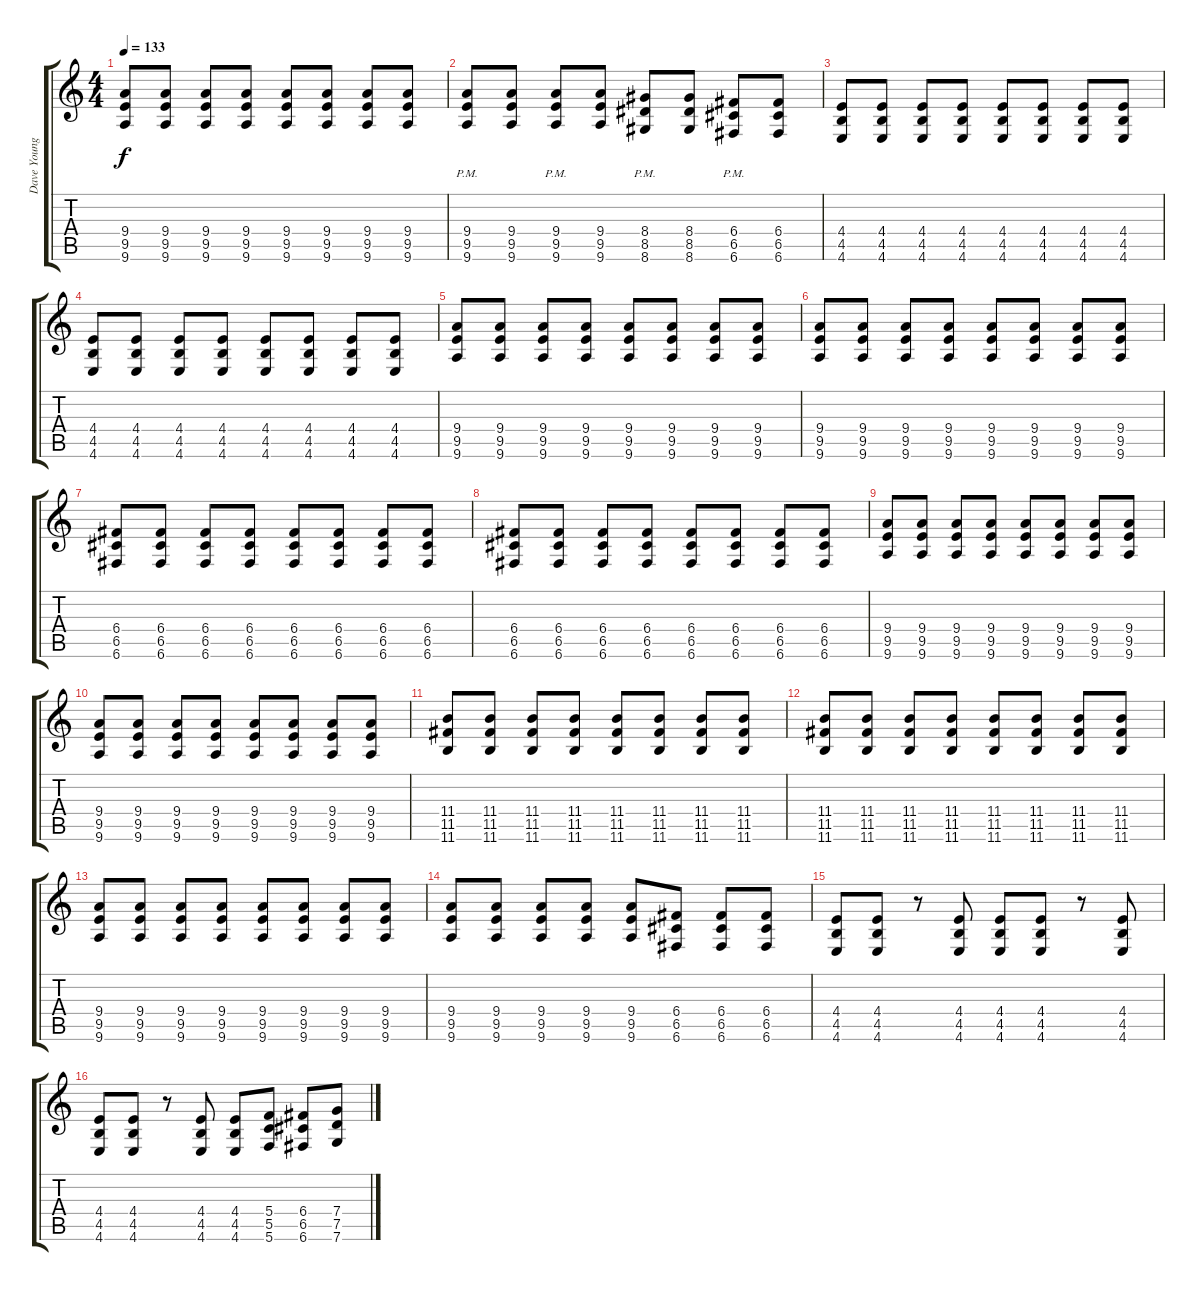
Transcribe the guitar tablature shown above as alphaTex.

\track ("Dave Young" "Dave Young") {instrument distortionguitar}
\staff {score tabs}
\tuning (E4 C4 G3 C3 G2 C2) {hide}
\ts (4 4)
\tempo 133
\clef g2
\ks c
(9.4 9.5 9.6).8{txt "" dy f} (9.4 9.5 9.6).8{txt ""} (9.4 9.5 9.6).8{txt ""} (9.4 9.5 9.6).8{txt ""} (9.4 9.5 9.6).8{txt ""} (9.4 9.5 9.6).8{txt ""} (9.4 9.5 9.6).8{txt ""} (9.4 9.5 9.6).8{txt ""} |
(9.4{pm} 9.5{pm} 9.6{pm}).8{txt ""} (9.4 9.5 9.6).8{txt ""} (9.4 9.5 9.6{pm}).8{txt ""} (9.4 9.5 9.6).8{txt ""} (8.4{pm} 8.5{pm} 8.6).8{txt ""} (8.4 8.5 8.6).8{txt ""} (6.4{pm} 6.5{pm} 6.6).8{txt ""} (6.4 6.5 6.6).8{txt ""} |
(4.4 4.5 4.6).8{txt ""} (4.4 4.5 4.6).8{txt ""} (4.4 4.5 4.6).8{txt ""} (4.4 4.5 4.6).8{txt ""} (4.4 4.5 4.6).8{txt ""} (4.4 4.5 4.6).8{txt ""} (4.4 4.5 4.6).8{txt ""} (4.4 4.5 4.6).8{txt ""} |
(4.4 4.5 4.6).8{txt ""} (4.4 4.5 4.6).8{txt ""} (4.4 4.5 4.6).8{txt ""} (4.4 4.5 4.6).8{txt ""} (4.4 4.5 4.6).8{txt ""} (4.4 4.5 4.6).8{txt ""} (4.4 4.5 4.6).8{txt ""} (4.4 4.5 4.6).8{txt ""} |
(9.4 9.5 9.6).8{txt ""} (9.4 9.5 9.6).8{txt ""} (9.4 9.5 9.6).8{txt ""} (9.4 9.5 9.6).8{txt ""} (9.4 9.5 9.6).8{txt ""} (9.4 9.5 9.6).8{txt ""} (9.4 9.5 9.6).8{txt ""} (9.4 9.5 9.6).8{txt ""} |
(9.4 9.5 9.6).8{txt ""} (9.4 9.5 9.6).8{txt ""} (9.4 9.5 9.6).8{txt ""} (9.4 9.5 9.6).8{txt ""} (9.4 9.5 9.6).8{txt ""} (9.4 9.5 9.6).8{txt ""} (9.4 9.5 9.6).8{txt ""} (9.4 9.5 9.6).8{txt ""} |
(6.4 6.5 6.6).8{txt ""} (6.4 6.5 6.6).8{txt ""} (6.4 6.5 6.6).8{txt ""} (6.4 6.5 6.6).8{txt ""} (6.4 6.5 6.6).8{txt ""} (6.4 6.5 6.6).8{txt ""} (6.4 6.5 6.6).8{txt ""} (6.4 6.5 6.6).8{txt ""} |
(6.4 6.5 6.6).8{txt ""} (6.4 6.5 6.6).8{txt ""} (6.4 6.5 6.6).8{txt ""} (6.4 6.5 6.6).8{txt ""} (6.4 6.5 6.6).8{txt ""} (6.4 6.5 6.6).8{txt ""} (6.4 6.5 6.6).8{txt ""} (6.4 6.5 6.6).8{txt ""} |
(9.4 9.5 9.6).8{txt ""} (9.4 9.5 9.6).8{txt ""} (9.4 9.5 9.6).8{txt ""} (9.4 9.5 9.6).8{txt ""} (9.4 9.5 9.6).8{txt ""} (9.4 9.5 9.6).8{txt ""} (9.4 9.5 9.6).8{txt ""} (9.4 9.5 9.6).8{txt ""} |
(9.4 9.5 9.6).8{txt ""} (9.4 9.5 9.6).8{txt ""} (9.4 9.5 9.6).8{txt ""} (9.4 9.5 9.6).8{txt ""} (9.4 9.5 9.6).8{txt ""} (9.4 9.5 9.6).8{txt ""} (9.4 9.5 9.6).8{txt ""} (9.4 9.5 9.6).8{txt ""} |
(11.4 11.5 11.6).8 (11.4 11.5 11.6).8 (11.4 11.5 11.6).8 (11.4 11.5 11.6).8 (11.4 11.5 11.6).8 (11.4 11.5 11.6).8 (11.4 11.5 11.6).8 (11.4 11.5 11.6).8 |
(11.4 11.5 11.6).8 (11.4 11.5 11.6).8 (11.4 11.5 11.6).8 (11.4 11.5 11.6).8 (11.4 11.5 11.6).8 (11.4 11.5 11.6).8 (11.4 11.5 11.6).8 (11.4 11.5 11.6).8 |
(9.4 9.5 9.6).8{txt ""} (9.4 9.5 9.6).8{txt ""} (9.4 9.5 9.6).8{txt ""} (9.4 9.5 9.6).8{txt ""} (9.4 9.5 9.6).8{txt ""} (9.4 9.5 9.6).8{txt ""} (9.4 9.5 9.6).8{txt ""} (9.4 9.5 9.6).8{txt ""} |
(9.4 9.5 9.6).8{txt ""} (9.4 9.5 9.6).8{txt ""} (9.4 9.5 9.6).8{txt ""} (9.4 9.5 9.6).8{txt ""} (9.4 9.5 9.6).8{txt ""} (6.4 6.5 6.6).8{txt ""} (6.4 6.5 6.6).8{txt ""} (6.4 6.5 6.6).8{txt ""} |
(4.4 4.5 4.6).8{txt ""} (4.4 4.5 4.6).8{txt ""} r.8{txt ""} (4.4 4.5 4.6).8{txt ""} (4.4 4.5 4.6).8{txt ""} (4.4 4.5 4.6).8{txt ""} r.8{txt ""} (4.4 4.5 4.6).8{txt ""} |
(4.4 4.5 4.6).8{txt ""} (4.4 4.5 4.6).8{txt ""} r.8{txt ""} (4.4 4.5 4.6).8{txt ""} (4.4 4.5 4.6).8{txt ""} (5.4 5.5 5.6).8{txt ""} (6.4 6.5 6.6).8{txt ""} (7.4 7.5 7.6).8{txt ""}
